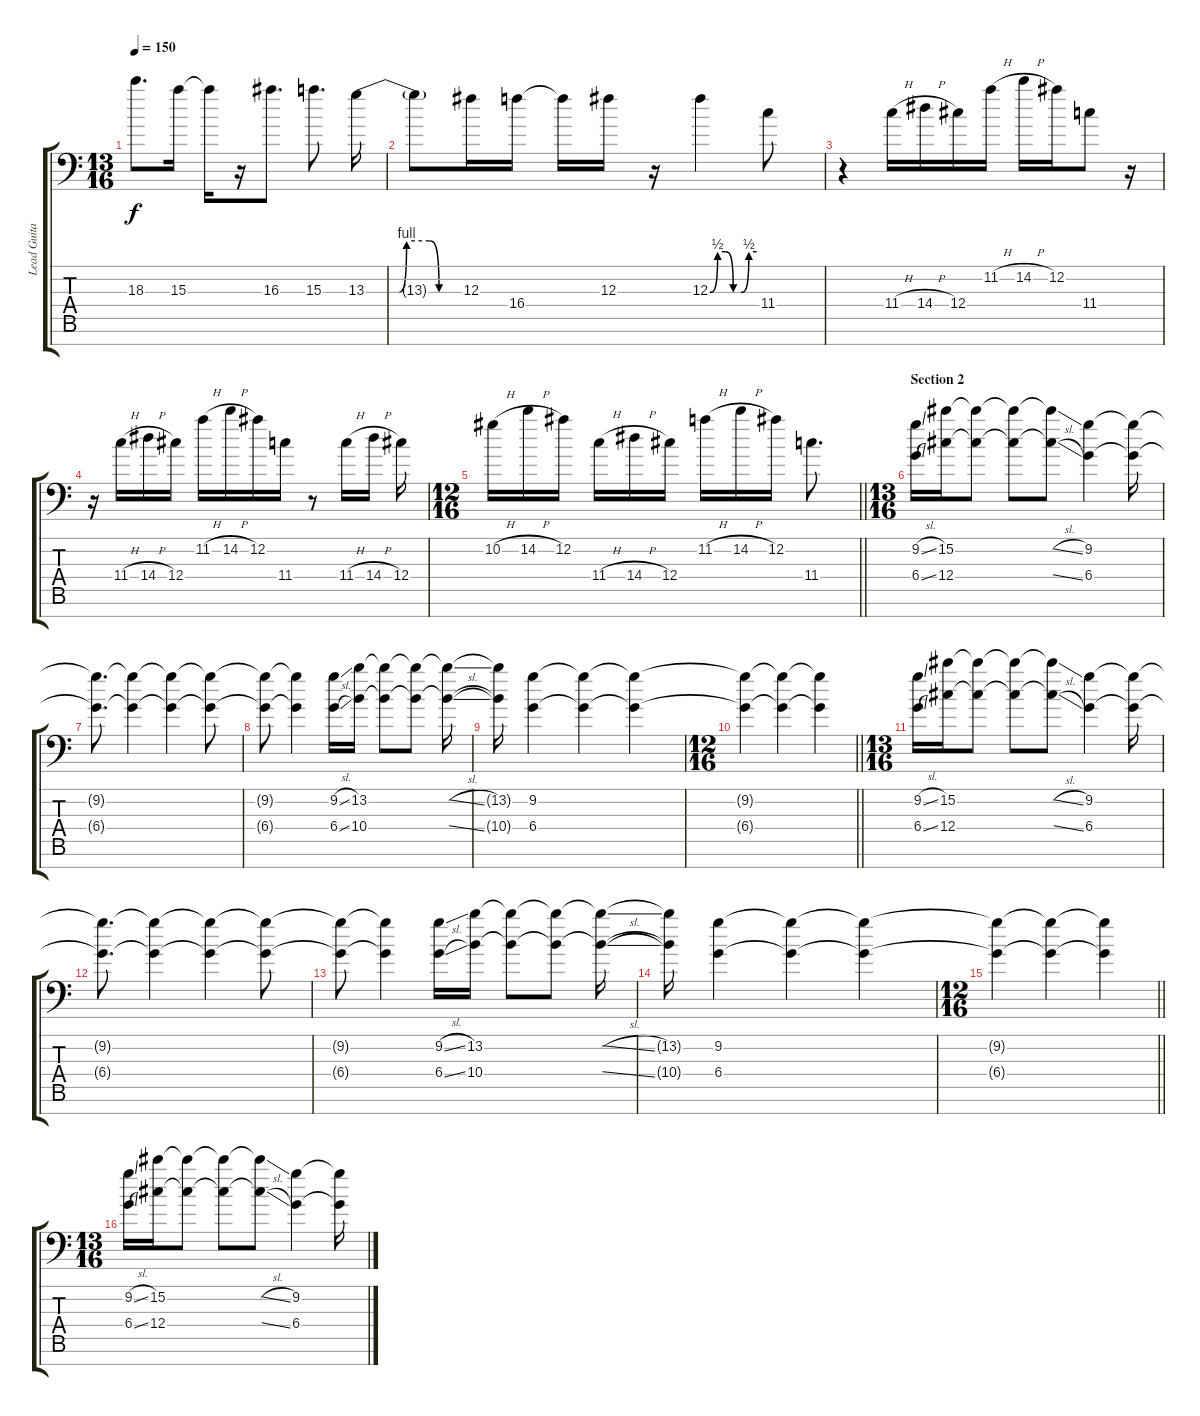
\track ("Lead Guitar" "Lead Guita") {instrument overdrivenguitar}
\staff {score tabs}
\tuning (Eb4 Bb3 Gb3 Db3 Ab2 Eb2 Bb1) {hide}
\ts (13 16)
\tempo 150
\clef f4
\ks c
18.3.8{d dy f} 15.3.16 15.3{t}.16 r.16 16.3.8{d} 15.3.8{d} 13.3{be (custom 0 0 15 0 20 0 25 4 39 4 45 0 60 0)}.16 |
13.3{t}.8 12.3.16 16.4.16 16.4{t}.16 12.3.16 r.16 12.3{be (custom 0 0 10 2 20 2 30 0 40 0 50 2 60 2)}.4 11.4.8 |
r.4 11.4{h}.16 14.4{h}.16 12.4.16 11.2{h}.16 14.2{h}.16 12.2.16 11.4.8 r.16 |
r.16 11.4{h}.16 14.4{h}.16 12.4.16 11.2{h}.16 14.2{h}.16 12.2.16 11.4.16 r.8 11.4{h}.16 14.4{h}.16 12.4.16 |
\ts (12 16)
\barLineRight lightlight
10.2{h}.16 14.2{h}.16 12.2.16 11.4{h}.16 14.4{h}.16 12.4.16 11.2{h}.16 14.2{h}.16 12.2.16 11.4.8{d} |
\ts (13 16)
\section ("" "Section 2")
(9.2{sl} 6.4{sl}).16 (15.2 12.4).16 (15.2{t} 12.4{t}).8 (15.2{t} 12.4{t}).8 (15.2{sl t} 12.4{sl t}).8 (9.2 6.4).4 (9.2{t} 6.4{t}).16 |
(9.2{t} 6.4{t}).8{d} (9.2{t} 6.4{t}).4 (9.2{t} 6.4{t}).4 (9.2{t} 6.4{t}).8 |
(9.2{t} 6.4{t}).8 (9.2{t} 6.4{t}).4 (9.2{sl} 6.4{sl}).16 (13.2 10.4).16 (13.2{t} 10.4{t}).8 (13.2{t} 10.4{t}).8 (13.2{sl t} 10.4{sl t}).16 |
(13.2{t} 10.4{t}).16 (9.2 6.4).4 (9.2{t} 6.4{t}).4 (9.2{t} 6.4{t}).4 |
\ts (12 16)
\barLineRight lightlight
(9.2{t} 6.4{t}).4 (9.2{t} 6.4{t}).4 (9.2{t} 6.4{t}).4 |
\ts (13 16)
(9.2{sl} 6.4{sl}).16 (15.2 12.4).16 (15.2{t} 12.4{t}).8 (15.2{t} 12.4{t}).8 (15.2{sl t} 12.4{sl t}).8 (9.2 6.4).4 (9.2{t} 6.4{t}).16 |
(9.2{t} 6.4{t}).8{d} (9.2{t} 6.4{t}).4 (9.2{t} 6.4{t}).4 (9.2{t} 6.4{t}).8 |
(9.2{t} 6.4{t}).8 (9.2{t} 6.4{t}).4 (9.2{sl} 6.4{sl}).16 (13.2 10.4).16 (13.2{t} 10.4{t}).8 (13.2{t} 10.4{t}).8 (13.2{sl t} 10.4{sl t}).16 |
(13.2{t} 10.4{t}).16 (9.2 6.4).4 (9.2{t} 6.4{t}).4 (9.2{t} 6.4{t}).4 |
\ts (12 16)
\barLineRight lightlight
(9.2{t} 6.4{t}).4 (9.2{t} 6.4{t}).4 (9.2{t} 6.4{t}).4 |
\ts (13 16)
(9.2{sl} 6.4{sl}).16 (15.2 12.4).16 (15.2{t} 12.4{t}).8 (15.2{t} 12.4{t}).8 (15.2{sl t} 12.4{sl t}).8 (9.2 6.4).4 (9.2{t} 6.4{t}).16
